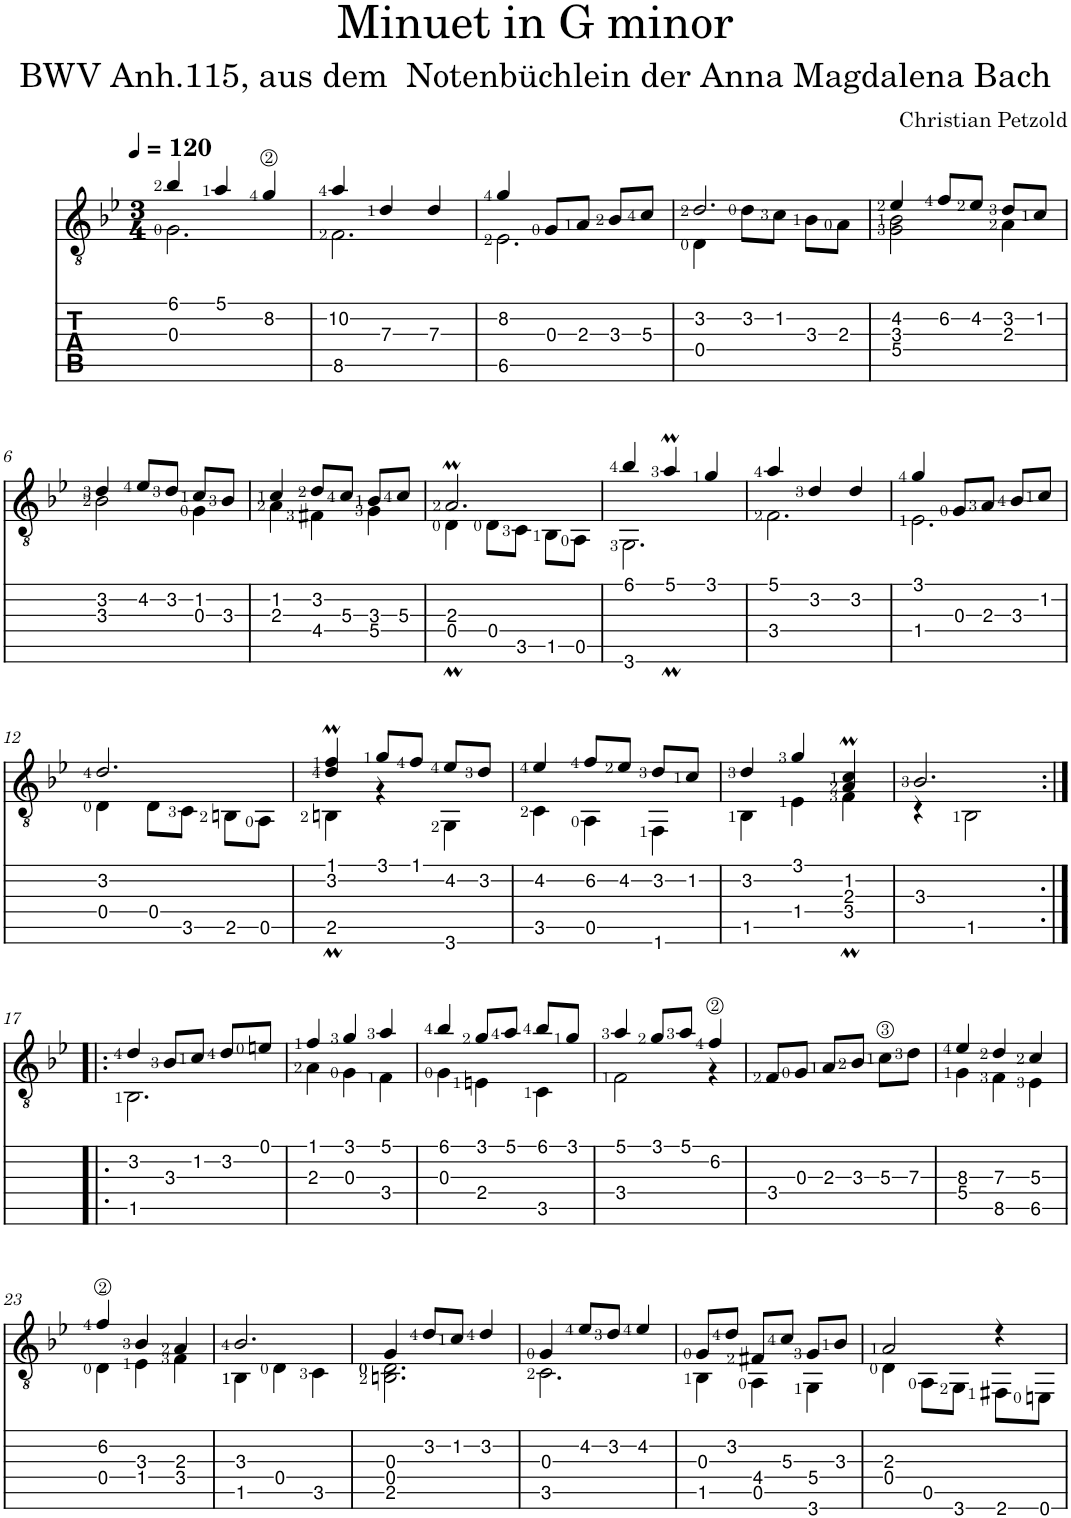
**kern	**kern
*part1	*part1
*staff2	*staff1
*I"Guitar	*
*I'Guit.	*
*stria6	*stria5
*	*clefGv2
*k[b-e-]	*k[b-e-]
*g:	*g:
*M3/4	*M3/4
*MM120	*MM120
=1	=1
*^	*^
4b-	2.G	4b-/	2.G\
4a	.	4a/	.
4g	.	4g/	.
=2	=2	=2	=2
4a	2.F	4a/	2.F\
4d	.	4d/	.
4d	.	4d/	.
=3	=3	=3	=3
4g	2.E-	4g/	2.E-\
8GL	.	8G/L	.
8AJ	.	8A/J	.
8B-L	.	8B-/L	.
8cJ	.	8c/J	.
=4	=4	=4	=4
2.d	4D	2.d/	4D\
.	8dL	.	8d\L
.	8cJ	.	8c\J
.	8B-L	.	8B-\L
.	8AJ	.	8A\J
=5	=5	=5	=5
4e-	2G 2B-	4e-/	2G\ 2B-\
8fL	.	8f/L	.
8e-J	.	8e-/J	.
8dL	4A	8d/L	4A\
8cJ	.	8c/J	.
!!LO:LB:g=z	!!
=6	=6	=6	=6
4d	2B-	4d/	2B-\
8e-L	.	8e-/L	.
8dJ	.	8d/J	.
8cL	4G	8c/L	4G\
8B-J	.	8B-/J	.
=7	=7	=7	=7
4c	4A	4c/	4A\
8dL	4F#X	8d/L	4F#X\
8cJ	.	8c/J	.
8B-L	4G	8B-/L	4G\
8cJ	.	8c/J	.
=8	=8	=8	=8
2.Am	4D	2.Am/	4D\
.	8DL	.	8D\L
.	8CJ	.	8C\J
.	8BB-L	.	8BB-\L
.	8AAJ	.	8AA\J
=9	=9	=9	=9
4b-	2.GG	4b-/	2.GG\
4am	.	4am/	.
4g	.	4g/	.
=10	=10	=10	=10
4a	2.F	4a/	2.F\
4d	.	4d/	.
4d	.	4d/	.
=11	=11	=11	=11
4g	2.E-	4g/	2.E-\
8GL	.	8G/L	.
8AJ	.	8A/J	.
8B-L	.	8B-/L	.
8cJ	.	8c/J	.
!!LO:LB:g=z	!!
=12	=12	=12	=12
2.d	4D	2.d/	4D\
.	8DL	.	8D\L
.	8CJ	.	8C\J
.	8BBnL	.	8BBn\L
.	8AAJ	.	8AA\J
=13	=13	=13	=13
4dM 4fM	4BBn	4d/M 4f/M	4BBn\
8gL	4r	8g/L	4r
8fJ	.	8f/J	.
8e-L	4GG	8e-/L	4GG\
8dJ	.	8d/J	.
=14	=14	=14	=14
4e-	4C	4e-/	4C\
8fL	4AA	8f/L	4AA\
8e-J	.	8e-/J	.
8dL	4FF	8d/L	4FF\
8cJ	.	8c/J	.
=15	=15	=15	=15
4d	4BB-	4d/	4BB-\
4g	4E-	4g/	4E-\
4AM 4cM	4F	4A/M 4c/M	4F\
=16	=16	=16	=16
2.B-	4r	2.B-/	4r
.	2BB-	.	2BB-\
!!LO:LB:g=z	!!
=17:|!|:	=17:|!|:	=17:|!|:	=17:|!|:
4d	2.BB-	4d/	2.BB-\
8B-L	.	8B-/L	.
8cJ	.	8c/J	.
8dL	.	8d/L	.
8enJ	.	8en/J	.
=18	=18	=18	=18
4f	4A	4f/	4A\
4g	4G	4g/	4G\
4a	4F	4a/	4F\
=19	=19	=19	=19
4b-	4G	4b-/	4G\
8gL	4En	8g/L	4En\
8aJ	.	8a/J	.
8b-L	4C	8b-/L	4C\
8gJ	.	8g/J	.
=20	=20	=20	=20
4a	2F	4a/	2F\
8gL	.	8g/L	.
8aJ	.	8a/J	.
4f	4r	4f/	4r
*v	*v	*	*
*	*v	*v
=21	=21
8FL	8F/L
8GJ	8G/J
8AL	8A/L
8B-J	8B-/J
8cL	8c\L
8dJ	8d\J
=22	=22
*^	*^
4e-	4G	4e-/	4G\
4d	4F	4d/	4F\
4c	4E-	4c/	4E-\
!!LO:LB:g=z	!!
=23	=23	=23	=23
4f	4D	4f/	4D\
4B-	4E-	4B-/	4E-\
4A	4F	4A/	4F\
=24	=24	=24	=24
2.B-	4BB-	2.B-/	4BB-\
.	4D	.	4D\
.	4C	.	4C\
=25	=25	=25	=25
4G	2.BBn 2.D	4G/	2.BBn\ 2.D\
8dL	.	8d/L	.
8cJ	.	8c/J	.
4d	.	4d/	.
=26	=26	=26	=26
4G	2.C	4G/	2.C\
8e-L	.	8e-/L	.
8dJ	.	8d/J	.
4e-	.	4e-/	.
=27	=27	=27	=27
8GL	4BB-	8G/L	4BB-\
8dJ	.	8d/J	.
8F#XL	4AA	8F#X/L	4AA\
8cJ	.	8c/J	.
8GL	4GG	8G/L	4GG\
8B-J	.	8B-/J	.
=28	=28	=28	=28
2A	4D	2A/	4D\
.	8AAL	.	8AA\L
.	8GGJ	.	8GG\J
4r	8FF#XL	4r	8FF#X\L
.	8EEnJ	.	8EEn\J
*v	*v	*	*
*	*v	*v
=	=
*-	*-
